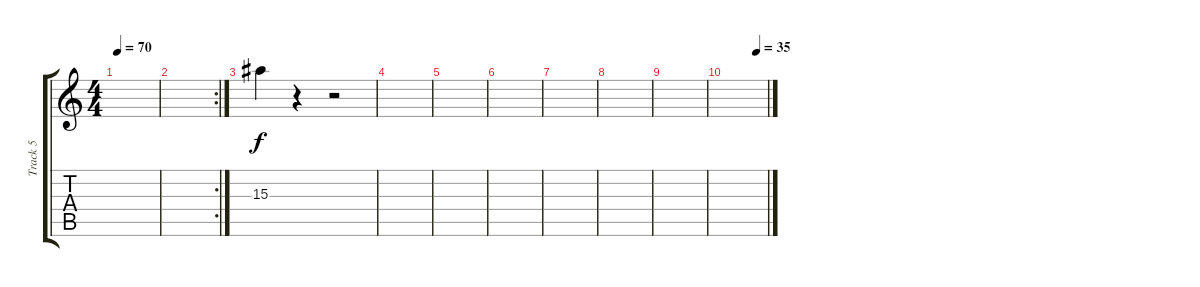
\track ("Track 5" "Track 5") {instrument distortionguitar}
\staff {score tabs}
\tuning (E4 B3 G3 D3 A2 E2) {hide}
\ts (4 4)
\tempo 70
\clef g2
\ks c
|
\rc 2
|
15.3.4 r.4 r.2 |
|
|
|
|
|
|
\tempo (35 0.75)
